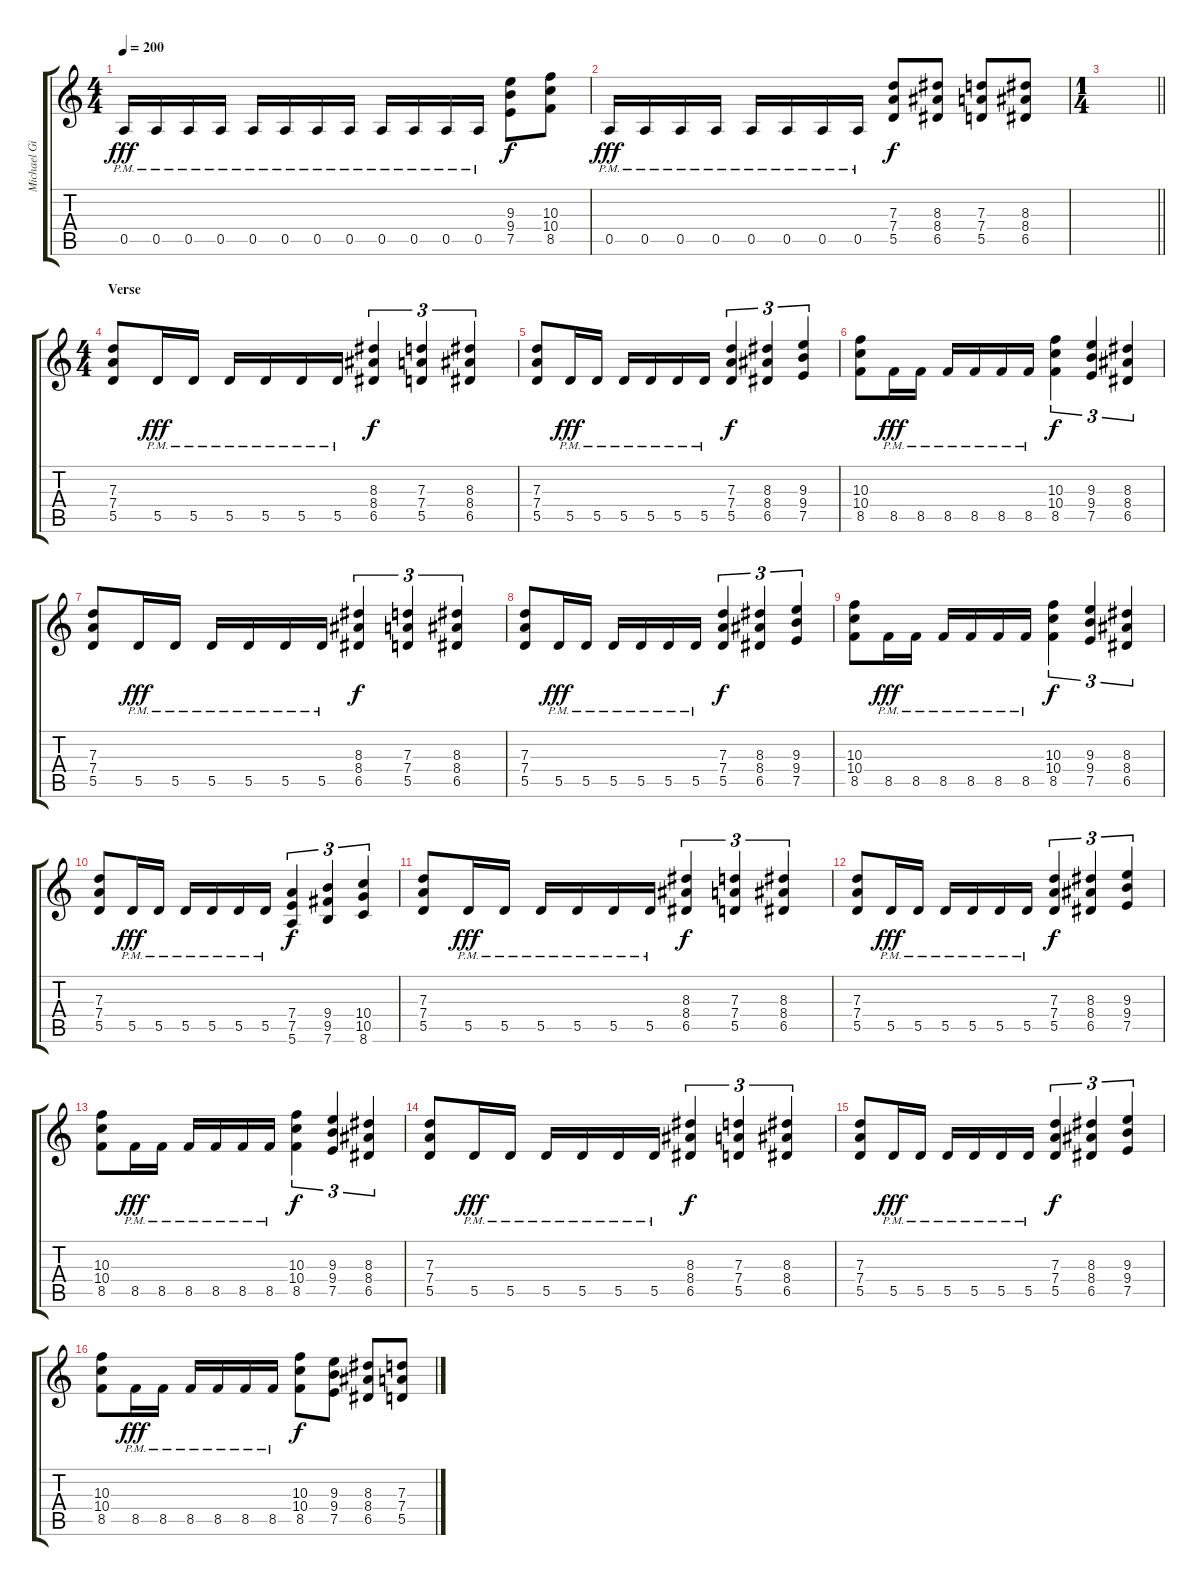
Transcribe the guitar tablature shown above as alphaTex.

\track ("Michael Gilbert" "Michael Gi") {instrument distortionguitar}
\staff {score tabs}
\tuning (E4 B3 G3 D3 A2 E2) {hide}
\ts (4 4)
\tempo 200
\clef g2
\ks c
0.5{pm}.16{dy fff} 0.5{pm}.16 0.5{pm}.16 0.5{pm}.16 0.5{pm}.16 0.5{pm}.16 0.5{pm}.16 0.5{pm}.16 0.5{pm}.16 0.5{pm}.16 0.5{pm}.16 0.5{pm}.16 (9.3 9.4 7.5).8{dy f} (10.3 10.4 8.5).8 |
0.5{pm}.16{dy fff} 0.5{pm}.16 0.5{pm}.16 0.5{pm}.16 0.5{pm}.16 0.5{pm}.16 0.5{pm}.16 0.5{pm}.16 (7.3 7.4 5.5).8{dy f} (8.3 8.4 6.5).8 (7.3 7.4 5.5).8 (8.3 8.4 6.5).8 |
\ts (1 4)
\barLineRight lightlight
|
\ts (4 4)
\section ("" "Verse")
(7.3 7.4 5.5).8 5.5{pm}.16{dy fff} 5.5{pm}.16 5.5{pm}.16 5.5{pm}.16 5.5{pm}.16 5.5{pm}.16 (8.3 8.4 6.5).4{tu (3 2) dy f} (7.3 7.4 5.5).4{tu (3 2)} (8.3 8.4 6.5).4{tu (3 2)} |
(7.3 7.4 5.5).8 5.5{pm}.16{dy fff} 5.5{pm}.16 5.5{pm}.16 5.5{pm}.16 5.5{pm}.16 5.5{pm}.16 (7.3 7.4 5.5).4{tu (3 2) dy f} (8.3 8.4 6.5).4{tu (3 2)} (9.3 9.4 7.5).4{tu (3 2)} |
(10.3 10.4 8.5).8 8.5{pm}.16{dy fff} 8.5{pm}.16 8.5{pm}.16 8.5{pm}.16 8.5{pm}.16 8.5{pm}.16 (10.3 10.4 8.5).4{tu (3 2) dy f} (9.3 9.4 7.5).4{tu (3 2)} (8.3 8.4 6.5).4{tu (3 2)} |
(7.3 7.4 5.5).8 5.5{pm}.16{dy fff} 5.5{pm}.16 5.5{pm}.16 5.5{pm}.16 5.5{pm}.16 5.5{pm}.16 (8.3 8.4 6.5).4{tu (3 2) dy f} (7.3 7.4 5.5).4{tu (3 2)} (8.3 8.4 6.5).4{tu (3 2)} |
(7.3 7.4 5.5).8 5.5{pm}.16{dy fff} 5.5{pm}.16 5.5{pm}.16 5.5{pm}.16 5.5{pm}.16 5.5{pm}.16 (7.3 7.4 5.5).4{tu (3 2) dy f} (8.3 8.4 6.5).4{tu (3 2)} (9.3 9.4 7.5).4{tu (3 2)} |
(10.3 10.4 8.5).8 8.5{pm}.16{dy fff} 8.5{pm}.16 8.5{pm}.16 8.5{pm}.16 8.5{pm}.16 8.5{pm}.16 (10.3 10.4 8.5).4{tu (3 2) dy f} (9.3 9.4 7.5).4{tu (3 2)} (8.3 8.4 6.5).4{tu (3 2)} |
(7.3 7.4 5.5).8 5.5{pm}.16{dy fff} 5.5{pm}.16 5.5{pm}.16 5.5{pm}.16 5.5{pm}.16 5.5{pm}.16 (7.4 7.5 5.6).4{tu (3 2) dy f} (9.4 9.5 7.6).4{tu (3 2)} (10.4 10.5 8.6).4{tu (3 2)} |
(7.3 7.4 5.5).8 5.5{pm}.16{dy fff} 5.5{pm}.16 5.5{pm}.16 5.5{pm}.16 5.5{pm}.16 5.5{pm}.16 (8.3 8.4 6.5).4{tu (3 2) dy f} (7.3 7.4 5.5).4{tu (3 2)} (8.3 8.4 6.5).4{tu (3 2)} |
(7.3 7.4 5.5).8 5.5{pm}.16{dy fff} 5.5{pm}.16 5.5{pm}.16 5.5{pm}.16 5.5{pm}.16 5.5{pm}.16 (7.3 7.4 5.5).4{tu (3 2) dy f} (8.3 8.4 6.5).4{tu (3 2)} (9.3 9.4 7.5).4{tu (3 2)} |
(10.3 10.4 8.5).8 8.5{pm}.16{dy fff} 8.5{pm}.16 8.5{pm}.16 8.5{pm}.16 8.5{pm}.16 8.5{pm}.16 (10.3 10.4 8.5).4{tu (3 2) dy f} (9.3 9.4 7.5).4{tu (3 2)} (8.3 8.4 6.5).4{tu (3 2)} |
(7.3 7.4 5.5).8 5.5{pm}.16{dy fff} 5.5{pm}.16 5.5{pm}.16 5.5{pm}.16 5.5{pm}.16 5.5{pm}.16 (8.3 8.4 6.5).4{tu (3 2) dy f} (7.3 7.4 5.5).4{tu (3 2)} (8.3 8.4 6.5).4{tu (3 2)} |
(7.3 7.4 5.5).8 5.5{pm}.16{dy fff} 5.5{pm}.16 5.5{pm}.16 5.5{pm}.16 5.5{pm}.16 5.5{pm}.16 (7.3 7.4 5.5).4{tu (3 2) dy f} (8.3 8.4 6.5).4{tu (3 2)} (9.3 9.4 7.5).4{tu (3 2)} |
(10.3 10.4 8.5).8 8.5{pm}.16{dy fff} 8.5{pm}.16 8.5{pm}.16 8.5{pm}.16 8.5{pm}.16 8.5{pm}.16 (10.3 10.4 8.5).8{dy f} (9.3 9.4 7.5).8 (8.3 8.4 6.5).8 (7.3 7.4 5.5).8
